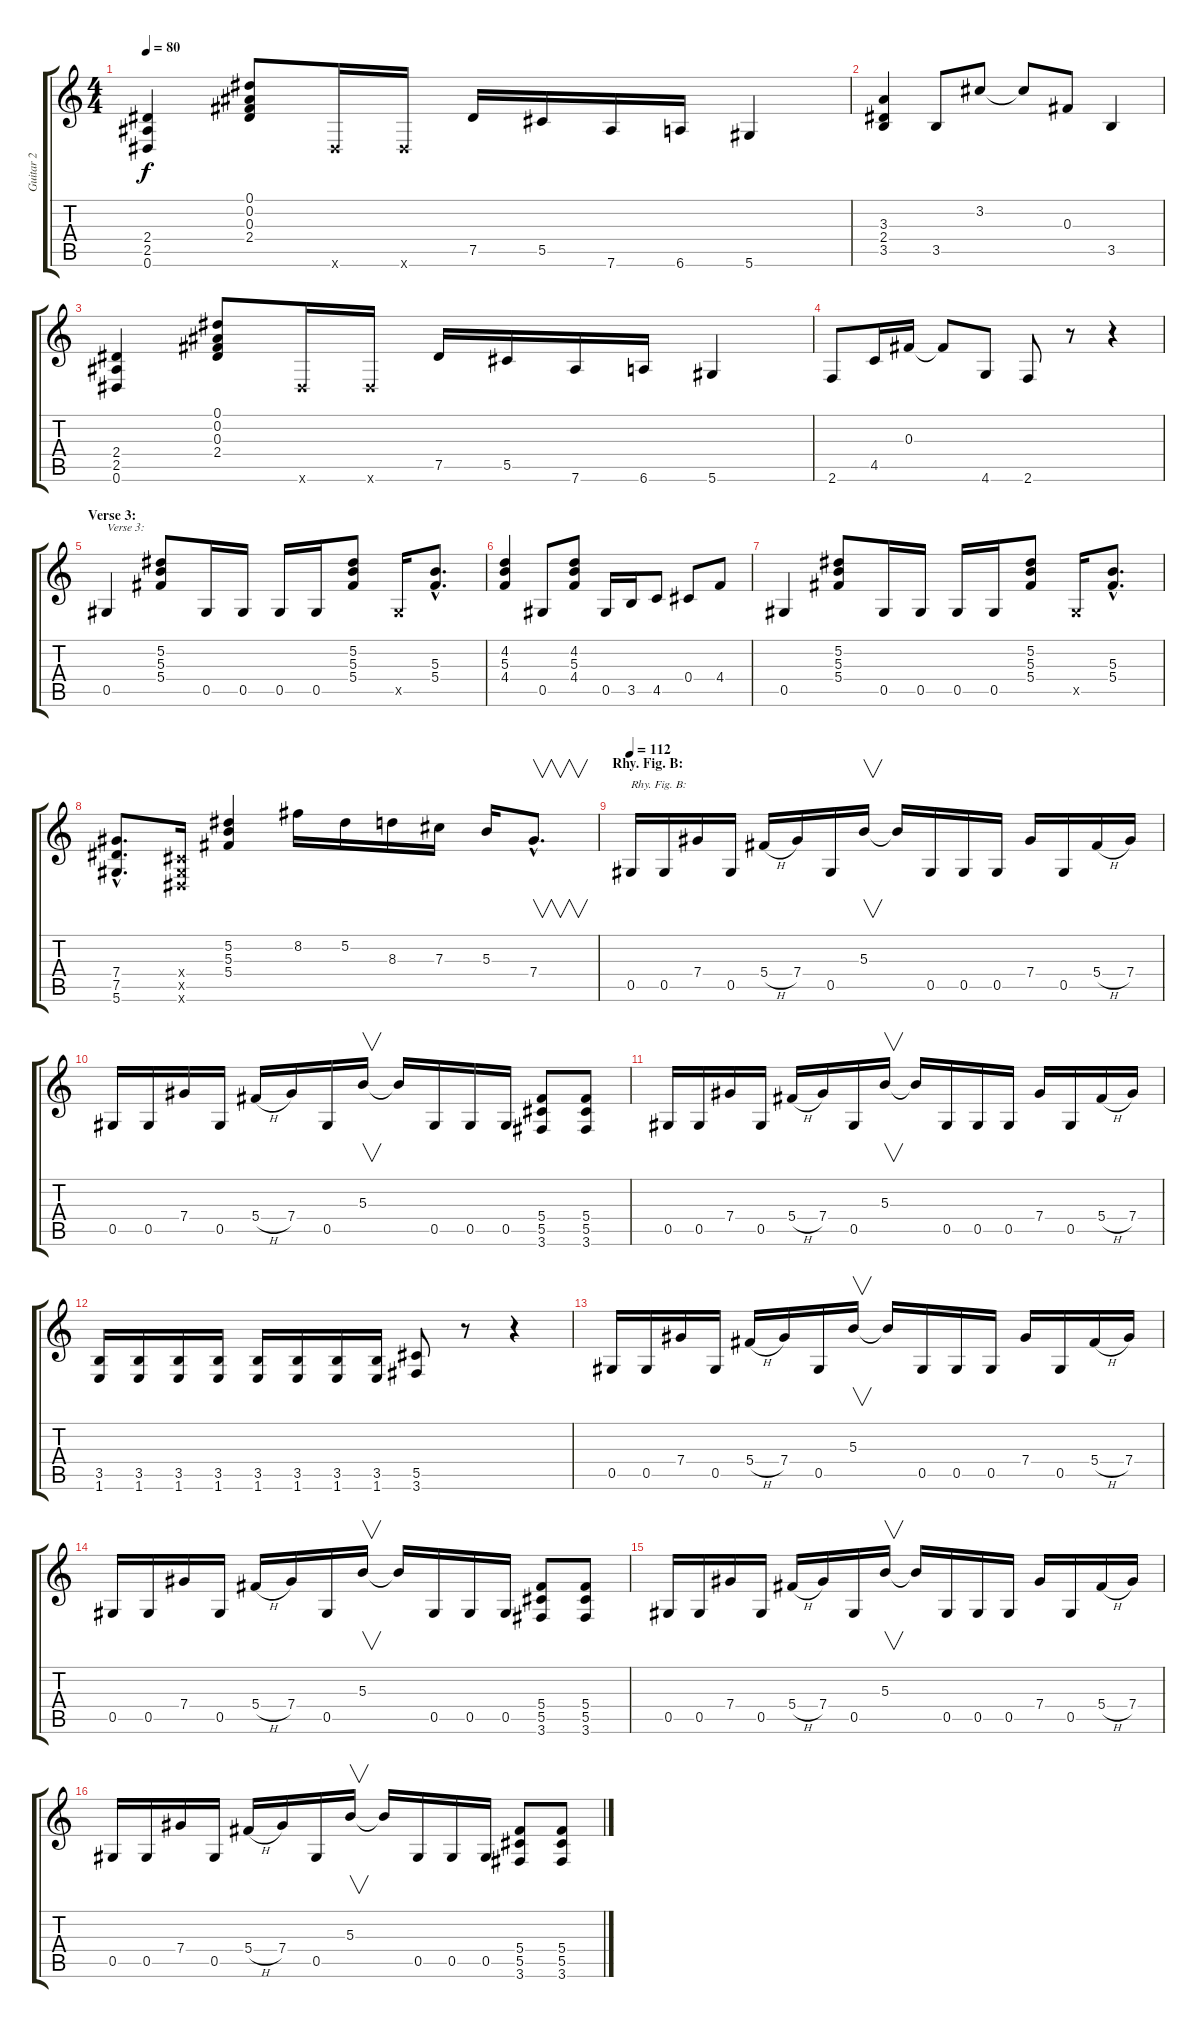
\track ("Guitar 2" "Guitar 2") {instrument overdrivenguitar}
\staff {score tabs}
\tuning (Eb4 Bb3 Gb3 Db3 Ab2 Eb2) {hide}
\ts (4 4)
\tempo 80
\clef g2
\ks c
(2.4 2.5 0.6).4{dy f} (0.1 0.2 0.3 2.4).8 0.6{x}.16 0.6{x}.16 7.5.16 5.5.16 7.6.16 6.6.16 5.6.4 |
(3.3 2.4 3.5).4 3.5.8 3.2.8 3.2{t}.8 0.3.8 3.5.4 |
(2.4 2.5 0.6).4 (0.1 0.2 0.3 2.4).8 0.6{x}.16 0.6{x}.16 7.5.16 5.5.16 7.6.16 6.6.16 5.6.4 |
2.6.8 4.5.16 0.3.16 0.3{t}.8 4.6.8 2.6.8 r.8 r.4 |
\section ("" "Verse 3:")
0.5.4{txt "Verse 3:"} (5.2 5.3 5.4).8 0.5.16 0.5.16 0.5.16 0.5.16 (5.2 5.3 5.4).8 0.5{x}.16 (5.3{hac} 5.4{hac}).8{d} |
(4.2 5.3 4.4).4 0.5.8 (4.2 5.3 4.4).8 0.5.16 3.5.16 4.5.8 0.4.8 4.4.8 |
0.5.4 (5.2 5.3 5.4).8 0.5.16 0.5.16 0.5.16 0.5.16 (5.2 5.3 5.4).8 0.5{x}.16 (5.3{hac} 5.4{hac}).8{d} |
(7.4{hac} 7.5{hac} 5.6{hac}).8{d} (0.4{x} 0.5{x} 0.6{x}).16 (5.2 5.3 5.4).4 8.2.16 5.2.16 8.3.16 7.3.16 5.3.16 7.4{hac}.8{v d} |
\section ("" "Rhy. Fig. B:")
\tempo 112
0.5.16{txt "Rhy. Fig. B:"} 0.5.16 7.4.16 0.5.16 5.4{h}.16 7.4.16 0.5.16 5.3.16{v} 5.3{t}.16 0.5.16 0.5.16 0.5.16 7.4.16 0.5.16 5.4{h}.16 7.4.16 |
0.5.16 0.5.16 7.4.16 0.5.16 5.4{h}.16 7.4.16 0.5.16 5.3.16{v} 5.3{t}.16 0.5.16 0.5.16 0.5.16 (5.4 5.5 3.6).8 (5.4 5.5 3.6).8 |
0.5.16 0.5.16 7.4.16 0.5.16 5.4{h}.16 7.4.16 0.5.16 5.3.16{v} 5.3{t}.16 0.5.16 0.5.16 0.5.16 7.4.16 0.5.16 5.4{h}.16 7.4.16 |
(3.5 1.6).16 (3.5 1.6).16 (3.5 1.6).16 (3.5 1.6).16 (3.5 1.6).16 (3.5 1.6).16 (3.5 1.6).16 (3.5 1.6).16 (5.5 3.6).8 r.8 r.4 |
0.5.16 0.5.16 7.4.16 0.5.16 5.4{h}.16 7.4.16 0.5.16 5.3.16{v} 5.3{t}.16 0.5.16 0.5.16 0.5.16 7.4.16 0.5.16 5.4{h}.16 7.4.16 |
0.5.16 0.5.16 7.4.16 0.5.16 5.4{h}.16 7.4.16 0.5.16 5.3.16{v} 5.3{t}.16 0.5.16 0.5.16 0.5.16 (5.4 5.5 3.6).8 (5.4 5.5 3.6).8 |
0.5.16 0.5.16 7.4.16 0.5.16 5.4{h}.16 7.4.16 0.5.16 5.3.16{v} 5.3{t}.16 0.5.16 0.5.16 0.5.16 7.4.16 0.5.16 5.4{h}.16 7.4.16 |
0.5.16 0.5.16 7.4.16 0.5.16 5.4{h}.16 7.4.16 0.5.16 5.3.16{v} 5.3{t}.16 0.5.16 0.5.16 0.5.16 (5.4 5.5 3.6).8 (5.4 5.5 3.6).8
